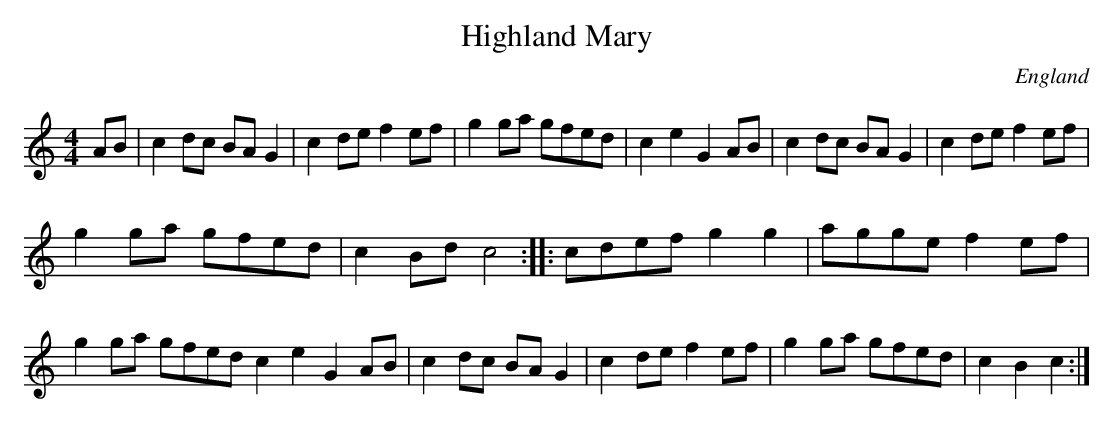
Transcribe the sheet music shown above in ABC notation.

X:1
T:Highland Mary
M:4/4
O:England
K:C major
AB |\
c2dc BAG2|c2de f2ef|g2ga gfed|c2e2 G2AB|\
c2dc BAG2|c2de f2ef|
g2ga gfed|c2Bd c4::\
cdef g2g2|agge f2ef|
g2ga gfed c2e2 G2AB|\
c2dc BAG2|c2de f2ef|g2ga gfed|c2B2 c2:|
